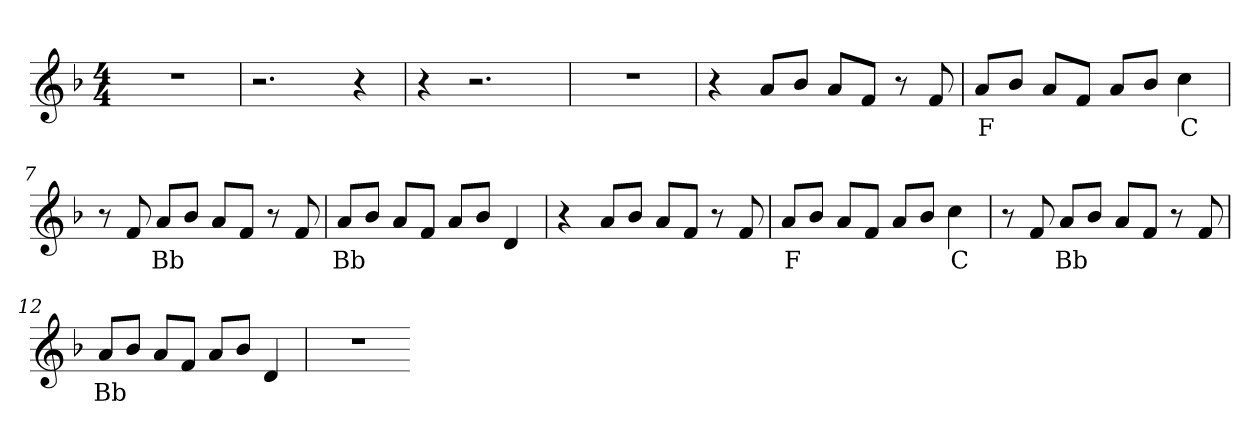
**kern	**text
*part1	*part1
*staff1	*staff1
*clefG2	*
*k[b-]	*
*M4/4	*
=1	=1
1r	.
=2	=2
2.r	.
4r	.
=3	=3
4r	.
2.r	.
=4	=4
1r	.
=5	=5
4r	.
8a/L	.
8b-/J	.
8a/L	.
8f/J	.
8r	.
8f	.
=6	=6
8a/L	F
8b-/J	.
8a/L	.
8f/J	.
8a/L	.
8b-/J	.
4cc	C
=7	=7
8r	.
8f	.
8a/L	Bb
8b-/J	.
8a/L	.
8f/J	.
8r	.
8f	.
=8	=8
8a/L	Bb
8b-/J	.
8a/L	.
8f/J	.
8a/L	.
8b-/J	.
4d	.
=9	=9
4r	.
8a/L	.
8b-/J	.
8a/L	.
8f/J	.
8r	.
8f	.
=10	=10
8a/L	F
8b-/J	.
8a/L	.
8f/J	.
8a/L	.
8b-/J	.
4cc	C
=11	=11
8r	.
8f	.
8a/L	Bb
8b-/J	.
8a/L	.
8f/J	.
8r	.
8f	.
=12	=12
8a/L	Bb
8b-/J	.
8a/L	.
8f/J	.
8a/L	.
8b-/J	.
4d	.
=13	=13
1r	.
=-	=-
*-	*-
